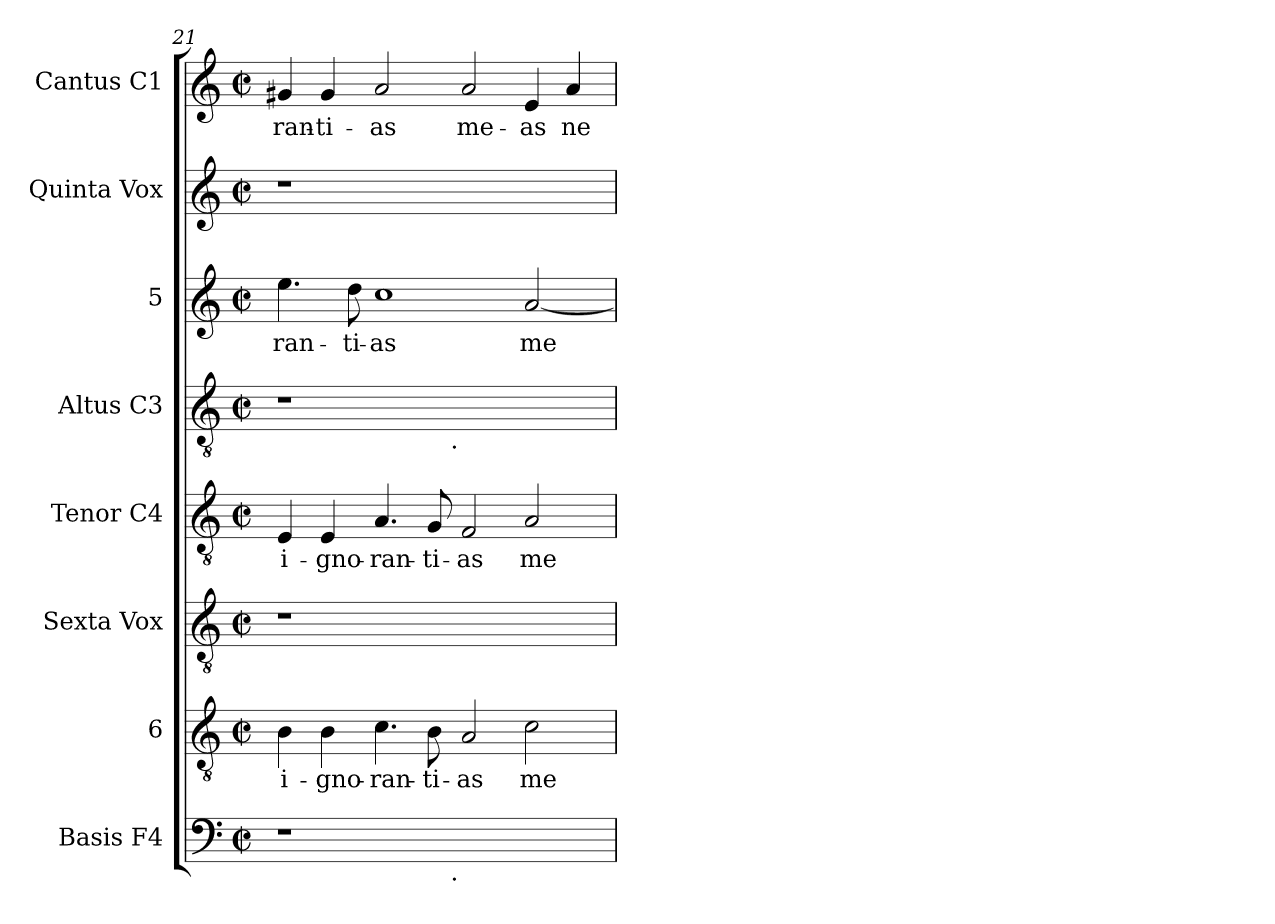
**kern	**kern	**text	**kern	**kern	**text	**kern	**kern	**text	**kern	**kern	**text
*part8	*part7	*part7	*part6	*part5	*part5	*part4	*part3	*part3	*part2	*part1	*part1
*staff8	*staff7	*staff7	*staff6	*staff5	*staff5	*staff4	*staff3	*staff3	*staff2	*staff1	*staff1
*I"Basis  F4	*I"6	*	*I"Sexta  Vox	*I"Tenor  C4	*	*I"Altus  C3	*I"5	*	*I"Quinta  Vox	*I"Cantus  C1	*
*I'B	*	*	*	*I'T	*	*I'A	*	*	*	*I'C	*
!!LO:LB:g=z
*clefF4	*clefGv2	*	*clefGv2	*clefGv2	*	*clefGv2	*clefG2	*	*clefG2	*clefG2	*
*k[]	*k[]	*	*k[]	*k[]	*	*k[]	*k[]	*	*k[]	*k[]	*
*C:	*C:	*	*C:	*C:	*	*C:	*C:	*	*C:	*C:	*
*M2/2	*M2/2	*	*M2/2	*M2/2	*	*M2/2	*M2/2	*	*M2/2	*M2/2	*
*met(c|)	*met(c|)	*	*met(c|)	*met(c|)	*	*met(c|)	*met(c|)	*	*met(c|)	*met(c|)	*
=21	=21	=21	=21	=21	=21	=21	=21	=21	=21	=21	=21
!	!	!LO:LY:b:cj	!	!	!LO:LY:b:cj	!	!	!LO:LY:b:cj	!	!	!LO:LY:b:cj
*^	*	*	*	*	*	*^	*	*	*	*	*
1r	2ryy	4B\	i-	1r	4E/	i-	1r	2ryy	4.ee\	-ran-	1r	4g#X/	-ran-
!	!	!	!LO:LY:b:cj	!	!	!LO:LY:b:cj	!	!	!	!	!	!	!LO:LY:b:cj
.	.	4B\	-gno-	.	4E/	-gno-	.	.	.	.	.	4g#/	-ti-
!	!	!	!	!	!	!	!	!	!	!LO:LY:b:cj	!	!	!
.	.	.	.	.	.	.	.	.	8dd\	-ti-	.	.	.
!	!	!	!LO:LY:b:cj	!	!	!LO:LY:b:cj	!	!	!	!LO:LY:b:cj	!	!	!LO:LY:b:cj
.	4...ryy	4.c\	-ran-	.	4.A/	-ran-	.	4...ryy	1cc	-as	.	2a/	-as
!	!	!	!LO:LY:b:cj	!	!	!LO:LY:b:cj	!	!	!	!	!	!	!
.	.	8B\	-ti-	.	8G/	-ti-	.	.	.	.	.	.	.
!	!	!	!	!	!	!	!	!LO:TX:b:t=.	!	!	!	!	!
!	!LO:TX:b:t=.	!	!	!	!	!	!	!	!	!	!	!	!
.	1ryy	.	.	.	.	.	.	1ryy	.	.	.	.	.
!	!	!	!LO:LY:b:cj	!	!	!LO:LY:b:cj	!	!	!	!	!	!	!LO:LY:b:cj
1ryy	.	2A/	-as	1ryy	2F/	-as	1ryy	.	.	.	1ryy	2a/	me-
!	!	!	!LO:LY:b:cj	!	!	!LO:LY:b:cj	!	!	!	!LO:LY:b:cj	!	!	!LO:LY:b:cj
.	.	2c\	me-	.	2A/	me-	.	.	[<2a/	me-	.	4e/	-as
!	!	!	!	!	!	!	!	!	!	!	!	!	!LO:LY:b:cj
.	.	.	.	.	.	.	.	.	.	.	.	4a/	ne
.	32ryy	.	.	.	.	.	.	32ryy	.	.	.	.	.
*v	*v	*	*	*	*	*	*v	*v	*	*	*	*	*
=	=	=	=	=	=	=	=	=	=	=	=
*-	*-	*-	*-	*-	*-	*-	*-	*-	*-	*-	*-
